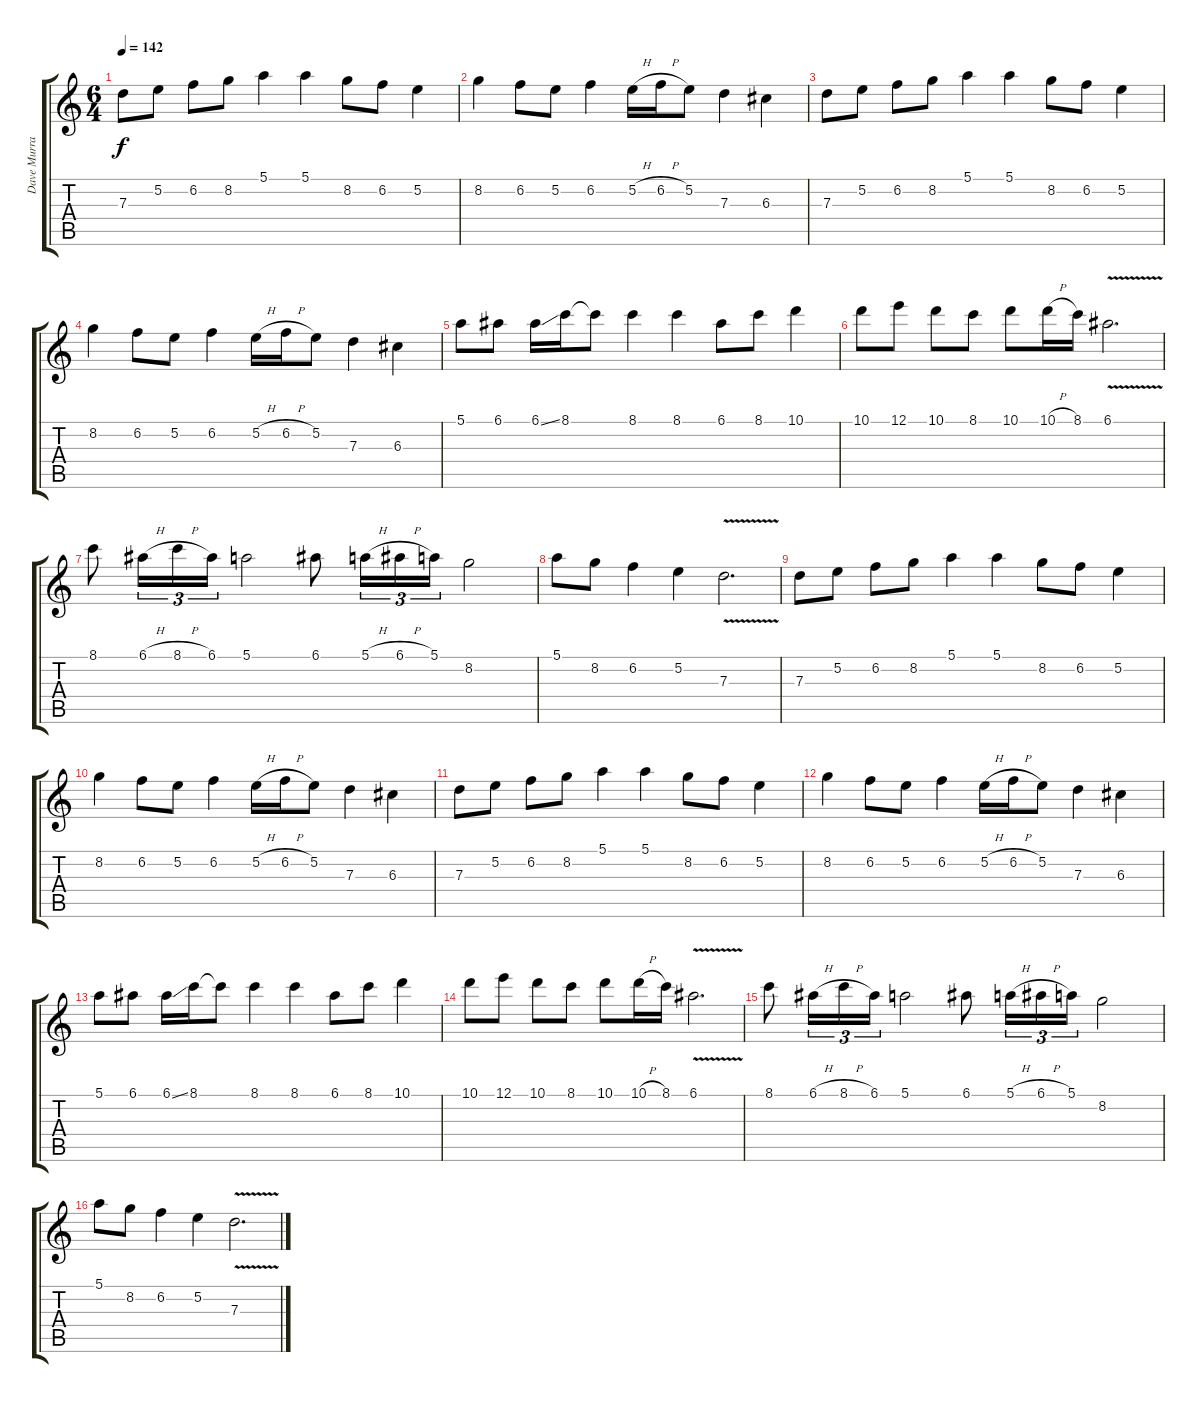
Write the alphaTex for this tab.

\track ("Dave Murray" "Dave Murra") {instrument electricguitarjazz}
\staff {score tabs}
\tuning (E4 B3 G3 D3 A2 E2) {hide}
\ts (6 4)
\tempo 142
\clef g2
\ks c
7.3.8{dy f} 5.2.8 6.2.8 8.2.8 5.1.4 5.1.4 8.2.8 6.2.8 5.2.4 |
8.2.4 6.2.8 5.2.8 6.2.4 5.2{h}.16 6.2{h}.16 5.2.8 7.3.4 6.3.4 |
7.3.8 5.2.8 6.2.8 8.2.8 5.1.4 5.1.4 8.2.8 6.2.8 5.2.4 |
8.2.4 6.2.8 5.2.8 6.2.4 5.2{h}.16 6.2{h}.16 5.2.8 7.3.4 6.3.4 |
5.1.8 6.1.8 6.1{ss}.16 8.1.16 8.1{t}.8 8.1.4 8.1.4 6.1.8 8.1.8 10.1.4 |
10.1.8 12.1.8 10.1.8 8.1.8 10.1.8 10.1{h}.16 8.1.16 6.1{v}.2{d} |
8.1.8 6.1{h}.16{tu (3 2)} 8.1{h}.16{tu (3 2)} 6.1.16{tu (3 2)} 5.1.2 6.1.8 5.1{h}.16{tu (3 2)} 6.1{h}.16{tu (3 2)} 5.1.16{tu (3 2)} 8.2.2 |
5.1.8 8.2.8 6.2.4 5.2.4 7.3{v}.2{d} |
7.3.8 5.2.8 6.2.8 8.2.8 5.1.4 5.1.4 8.2.8 6.2.8 5.2.4 |
8.2.4 6.2.8 5.2.8 6.2.4 5.2{h}.16 6.2{h}.16 5.2.8 7.3.4 6.3.4 |
7.3.8{volume 6} 5.2.8 6.2.8 8.2.8 5.1.4 5.1.4 8.2.8 6.2.8 5.2.4 |
8.2.4 6.2.8 5.2.8 6.2.4 5.2{h}.16 6.2{h}.16 5.2.8 7.3.4 6.3.4 |
5.1.8{volume 3} 6.1.8 6.1{ss}.16 8.1.16 8.1{t}.8 8.1.4 8.1.4 6.1.8 8.1.8 10.1.4 |
10.1.8 12.1.8 10.1.8 8.1.8 10.1.8 10.1{h}.16 8.1.16 6.1{v}.2{d} |
8.1.8{volume 0} 6.1{h}.16{tu (3 2)} 8.1{h}.16{tu (3 2)} 6.1.16{tu (3 2)} 5.1.2 6.1.8 5.1{h}.16{tu (3 2)} 6.1{h}.16{tu (3 2)} 5.1.16{tu (3 2)} 8.2.2 |
5.1.8 8.2.8 6.2.4 5.2.4 7.3{v}.2{d}
